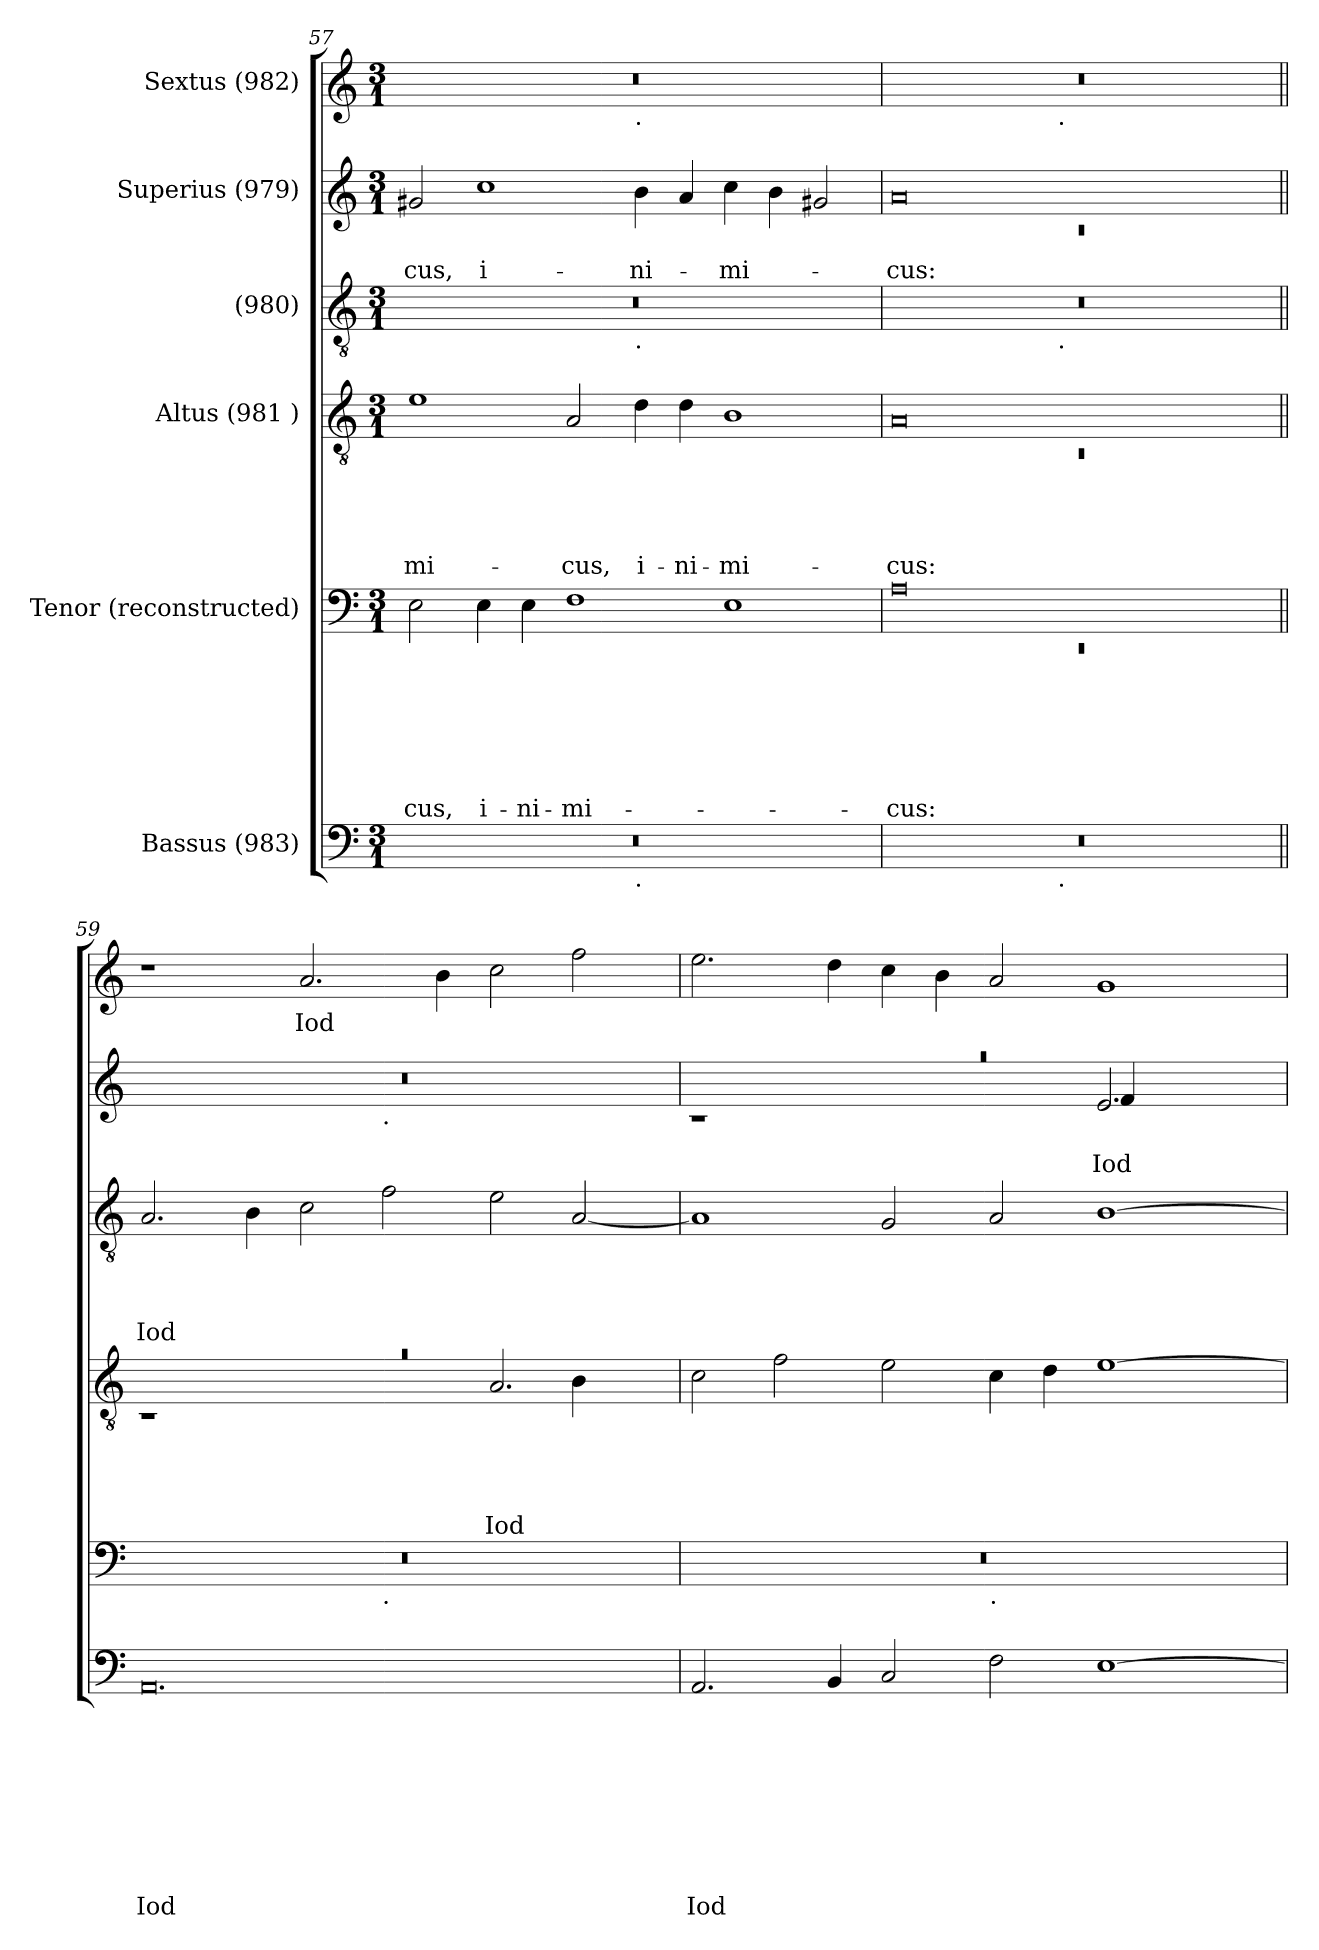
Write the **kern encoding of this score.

**kern	**text	**text	**text	**text	**text	**text	**text	**text	**text	**kern	**text	**text	**text	**text	**text	**text	**text	**kern	**text	**text	**text	**text	**text	**kern	**text	**text	**text	**text	**kern	**text	**text	**kern	**text
*part6	*part6	*part6	*part6	*part6	*part6	*part6	*part6	*part6	*part6	*part5	*part5	*part5	*part5	*part5	*part5	*part5	*part5	*part4	*part4	*part4	*part4	*part4	*part4	*part3	*part3	*part3	*part3	*part3	*part2	*part2	*part2	*part1	*part1
*staff6	*staff6	*staff6	*staff6	*staff6	*staff6	*staff6	*staff6	*staff6	*staff6	*staff5	*staff5	*staff5	*staff5	*staff5	*staff5	*staff5	*staff5	*staff4	*staff4	*staff4	*staff4	*staff4	*staff4	*staff3	*staff3	*staff3	*staff3	*staff3	*staff2	*staff2	*staff2	*staff1	*staff1
*I"Bassus (983)	*	*	*	*	*	*	*	*	*	*I"Tenor (reconstructed)	*	*	*	*	*	*	*	*I"Altus (981 )	*	*	*	*	*	*I"(980)	*	*	*	*	*I"Superius (979)	*	*	*I"Sextus (982)	*
*clefF4	*	*	*	*	*	*	*	*	*	*clefF4	*	*	*	*	*	*	*	*clefGv2	*	*	*	*	*	*clefGv2	*	*	*	*	*clefG2	*	*	*clefG2	*
*k[]	*	*	*	*	*	*	*	*	*	*k[]	*	*	*	*	*	*	*	*k[]	*	*	*	*	*	*k[]	*	*	*	*	*k[]	*	*	*k[]	*
*C:	*	*	*	*	*	*	*	*	*	*C:	*	*	*	*	*	*	*	*C:	*	*	*	*	*	*C:	*	*	*	*	*C:	*	*	*C:	*
*M3/1	*	*	*	*	*	*	*	*	*	*M3/1	*	*	*	*	*	*	*	*M3/1	*	*	*	*	*	*M3/1	*	*	*	*	*M3/1	*	*	*M3/1	*
=57	=57	=57	=57	=57	=57	=57	=57	=57	=57	=57	=57	=57	=57	=57	=57	=57	=57	=57	=57	=57	=57	=57	=57	=57	=57	=57	=57	=57	=57	=57	=57	=57	=57
!	!	!	!	!	!	!	!	!	!	!	!	!	!	!	!	!	!LO:LY:b	!	!	!	!	!	!LO:LY:b	!	!	!	!	!	!	!	!LO:LY:b	!	!
*^	*	*	*	*	*	*	*	*	*	*	*	*	*	*	*	*	*	*	*	*	*	*	*	*^	*	*	*	*	*	*	*	*^	*
0.r	1.ryy	.	.	.	.	.	.	.	.	.	2E\	.	.	.	.	.	.	-cus,	1e	.	.	.	.	-mi-	0.r	1.ryy	.	.	.	.	2g#X/	.	-cus,	0.r	1.ryy	.
!	!	!	!	!	!	!	!	!	!	!	!	!	!	!	!	!	!	!LO:LY:b	!	!	!	!	!	!	!	!	!	!	!	!	!	!	!LO:LY:b:rj	!	!	!
.	.	.	.	.	.	.	.	.	.	.	4E\	.	.	.	.	.	.	i-	.	.	.	.	.	.	.	.	.	.	.	.	1cc	.	i-	.	.	.
!	!	!	!	!	!	!	!	!	!	!	!	!	!	!	!	!	!	!LO:LY:b	!	!	!	!	!	!	!	!	!	!	!	!	!	!	!	!	!	!
.	.	.	.	.	.	.	.	.	.	.	4E\	.	.	.	.	.	.	-ni-	.	.	.	.	.	.	.	.	.	.	.	.	.	.	.	.	.	.
!	!	!	!	!	!	!	!	!	!	!	!	!	!	!	!	!	!	!LO:LY:b	!	!	!	!	!	!LO:LY:b	!	!	!	!	!	!	!	!	!	!	!	!
.	.	.	.	.	.	.	.	.	.	.	1F	.	.	.	.	.	.	-mi-	2A/	.	.	.	.	-cus,	.	.	.	.	.	.	.	.	.	.	.	.
!	!	!	!	!	!	!	!	!	!	!	!	!	!	!	!	!	!	!	!	!	!	!	!	!	!	!	!	!	!	!	!	!	!	!	!LO:TX:b:t=.	!
!	!	!	!	!	!	!	!	!	!	!	!	!	!	!	!	!	!	!	!	!	!	!	!	!	!	!LO:TX:b:t=.	!	!	!	!	!	!	!	!	!	!
!	!LO:TX:b:t=.	!	!	!	!	!	!	!	!	!	!	!	!	!	!	!	!	!	!	!	!	!	!	!	!	!	!	!	!	!	!	!	!	!	!	!
!	!	!	!	!	!	!	!	!	!	!	!	!	!	!	!	!	!	!	!	!	!	!	!	!LO:LY:b	!	!	!	!	!	!	!	!	!LO:LY:b	!	!	!
.	1.ryy	.	.	.	.	.	.	.	.	.	.	.	.	.	.	.	.	.	4d\	.	.	.	.	i-	.	1.ryy	.	.	.	.	4b\	.	-ni-	.	1.ryy	.
!	!	!	!	!	!	!	!	!	!	!	!	!	!	!	!	!	!	!	!	!	!	!	!	!LO:LY:b	!	!	!	!	!	!	!	!	!	!	!	!
.	.	.	.	.	.	.	.	.	.	.	.	.	.	.	.	.	.	.	4d\	.	.	.	.	-ni-	.	.	.	.	.	.	4a/	.	.	.	.	.
!	!	!	!	!	!	!	!	!	!	!	!	!	!	!	!	!	!	!	!	!	!	!	!	!LO:LY:b	!	!	!	!	!	!	!	!	!LO:LY:b	!	!	!
.	.	.	.	.	.	.	.	.	.	.	1E	.	.	.	.	.	.	.	1B	.	.	.	.	-mi-	.	.	.	.	.	.	4cc\	.	-mi-	.	.	.
.	.	.	.	.	.	.	.	.	.	.	.	.	.	.	.	.	.	.	.	.	.	.	.	.	.	.	.	.	.	.	4b\	.	.	.	.	.
.	.	.	.	.	.	.	.	.	.	.	.	.	.	.	.	.	.	.	.	.	.	.	.	.	.	.	.	.	.	.	2g#X/	.	.	.	.	.
=58	=58	=58	=58	=58	=58	=58	=58	=58	=58	=58	=58	=58	=58	=58	=58	=58	=58	=58	=58	=58	=58	=58	=58	=58	=58	=58	=58	=58	=58	=58	=58	=58	=58	=58	=58	=58
*	*	*	*	*	*	*	*	*	*	*	*^	*	*	*	*	*	*	*	*^	*	*	*	*	*	*	*	*	*	*	*	*^	*	*	*	*	*
!	!	!	!	!	!	!	!	!	!	!	!	!LO:N:vis=1	!	!	!	!	!	!	!LO:LY:b	!	!LO:N:vis=1	!	!	!	!	!LO:LY:b	!	!	!	!	!	!	!	!LO:N:vis=1	!	!LO:LY:b	!	!	!
0.r	1ryy	.	.	.	.	.	.	.	.	.	0A	0.rEE	.	.	.	.	.	.	-cus:	0A	0.rC	.	.	.	.	-cus:	0.r	1ryy	.	.	.	.	0a	0.rc	.	-cus:	0.r	1ryy	.
.	4..ryy	.	.	.	.	.	.	.	.	.	.	.	.	.	.	.	.	.	.	.	.	.	.	.	.	.	.	4..ryy	.	.	.	.	.	.	.	.	.	4..ryy	.
!	!	!	!	!	!	!	!	!	!	!	!	!	!	!	!	!	!	!	!	!	!	!	!	!	!	!	!	!	!	!	!	!	!	!	!	!	!	!LO:TX:b:t=.	!
!	!	!	!	!	!	!	!	!	!	!	!	!	!	!	!	!	!	!	!	!	!	!	!	!	!	!	!	!LO:TX:b:t=.	!	!	!	!	!	!	!	!	!	!	!
!	!LO:TX:b:t=.	!	!	!	!	!	!	!	!	!	!	!	!	!	!	!	!	!	!	!	!	!	!	!	!	!	!	!	!	!	!	!	!	!	!	!	!	!	!
.	1ryy	.	.	.	.	.	.	.	.	.	.	.	.	.	.	.	.	.	.	.	.	.	.	.	.	.	.	1ryy	.	.	.	.	.	.	.	.	.	1ryy	.
.	.	.	.	.	.	.	.	.	.	.	1ryy	.	.	.	.	.	.	.	.	1ryy	.	.	.	.	.	.	.	.	.	.	.	.	1ryy	.	.	.	.	.	.
.	2ryy	.	.	.	.	.	.	.	.	.	.	.	.	.	.	.	.	.	.	.	.	.	.	.	.	.	.	2ryy	.	.	.	.	.	.	.	.	.	2ryy	.
.	16ryy	.	.	.	.	.	.	.	.	.	.	.	.	.	.	.	.	.	.	.	.	.	.	.	.	.	.	16ryy	.	.	.	.	.	.	.	.	.	16ryy	.
=59||	=59||	=59||	=59||	=59||	=59||	=59||	=59||	=59||	=59||	=59||	=59||	=59||	=59||	=59||	=59||	=59||	=59||	=59||	=59||	=59||	=59||	=59||	=59||	=59||	=59||	=59||	=59||	=59||	=59||	=59||	=59||	=59||	=59||	=59||	=59||	=59||	=59||	=59||	=59||
!	!	!	!	!	!	!	!	!	!	!LO:LY:b	!	!	!	!	!	!	!	!	!	!LO:N:vis=1	!	!	!	!	!	!	!	!	!	!	!	!LO:LY:b	!	!	!	!	!	!	!
*v	*v	*	*	*	*	*	*	*	*	*	*	*	*	*	*	*	*	*	*	*	*^	*	*	*	*	*	*v	*v	*	*	*	*	*	*	*	*	*v	*v	*
0.AA	.	.	.	.	.	.	.	.	Iod	0.r	1.ryy	.	.	.	.	.	.	.	0.ra	1rC	0ryy	.	.	.	.	.	2.A/	.	.	.	-Iod	0.r	1.ryy	.	.	1r	.
.	.	.	.	.	.	.	.	.	.	.	.	.	.	.	.	.	.	.	.	.	.	.	.	.	.	.	4B\	.	.	.	.	.	.	.	.	.	.
!	!	!	!	!	!	!	!	!	!	!	!	!	!	!	!	!	!	!	!	!	!	!	!	!	!	!	!	!	!	!	!	!	!	!	!	!	!LO:LY:b
.	.	.	.	.	.	.	.	.	.	.	.	.	.	.	.	.	.	.	.	1ryy	.	.	.	.	.	.	2c\	.	.	.	.	.	.	.	.	2.a/	Iod
!	!	!	!	!	!	!	!	!	!	!	!	!	!	!	!	!	!	!	!	!	!	!	!	!	!	!	!	!	!	!	!	!	!LO:TX:b:t=.	!	!	!	!
!	!	!	!	!	!	!	!	!	!	!	!LO:TX:b:t=.	!	!	!	!	!	!	!	!	!	!	!	!	!	!	!	!	!	!	!	!	!	!	!	!	!	!
.	.	.	.	.	.	.	.	.	.	.	1.ryy	.	.	.	.	.	.	.	.	.	.	.	.	.	.	.	2f\	.	.	.	.	.	1.ryy	.	.	.	.
.	.	.	.	.	.	.	.	.	.	.	.	.	.	.	.	.	.	.	.	.	.	.	.	.	.	.	.	.	.	.	.	.	.	.	.	4b\	.
!	!	!	!	!	!	!	!	!	!	!	!	!	!	!	!	!	!	!	!	!	!	!	!	!	!	!LO:LY:b	!	!	!	!	!	!	!	!	!	!	!
.	.	.	.	.	.	.	.	.	.	.	.	.	.	.	.	.	.	.	.	2.A/	2ryy	.	.	.	.	Iod	2e\	.	.	.	.	.	.	.	.	2cc\	.
.	.	.	.	.	.	.	.	.	.	.	.	.	.	.	.	.	.	.	.	.	4B\	.	.	.	.	.	[<2A/	.	.	.	.	.	.	.	.	2ff\	.
.	.	.	.	.	.	.	.	.	.	.	.	.	.	.	.	.	.	.	.	4ryy	4ryy	.	.	.	.	.	.	.	.	.	.	.	.	.	.	.	.
!!LO:LB:g=z
=60	=60	=60	=60	=60	=60	=60	=60	=60	=60	=60	=60	=60	=60	=60	=60	=60	=60	=60	=60	=60	=60	=60	=60	=60	=60	=60	=60	=60	=60	=60	=60	=60	=60	=60	=60	=60	=60
!	!	!	!	!	!	!	!	!	!LO:LY:b	!	!	!	!	!	!	!	!	!	!	!	!	!	!	!	!	!	!	!	!	!	!	!LO:N:vis=1	!	!	!	!	!
*	*	*	*	*	*	*	*	*	*	*	*	*	*	*	*	*	*	*	*v	*v	*v	*	*	*	*	*	*	*	*	*	*	*	*^	*	*	*	*
2.AA/	.	.	.	.	.	.	.	.	Iod	0.r	1.ryy	.	.	.	.	.	.	.	2c\	.	.	.	.	.	1A]	.	.	.	.	0.raa	1rc	0ryy	.	.	2.ee\	.
.	.	.	.	.	.	.	.	.	.	.	.	.	.	.	.	.	.	.	2f\	.	.	.	.	.	.	.	.	.	.	.	.	.	.	.	.	.
4BB/	.	.	.	.	.	.	.	.	.	.	.	.	.	.	.	.	.	.	.	.	.	.	.	.	.	.	.	.	.	.	.	.	.	.	4dd\	.
2C/	.	.	.	.	.	.	.	.	.	.	.	.	.	.	.	.	.	.	2e\	.	.	.	.	.	2G/	.	.	.	.	.	1ryy	.	.	.	4cc\	.
.	.	.	.	.	.	.	.	.	.	.	.	.	.	.	.	.	.	.	.	.	.	.	.	.	.	.	.	.	.	.	.	.	.	.	4b\	.
!	!	!	!	!	!	!	!	!	!	!	!LO:TX:b:t=.	!	!	!	!	!	!	!	!	!	!	!	!	!	!	!	!	!	!	!	!	!	!	!	!	!
2F\	.	.	.	.	.	.	.	.	.	.	1.ryy	.	.	.	.	.	.	.	4c\	.	.	.	.	.	2A/	.	.	.	.	.	.	.	.	.	2a/	.
.	.	.	.	.	.	.	.	.	.	.	.	.	.	.	.	.	.	.	4d\	.	.	.	.	.	.	.	.	.	.	.	.	.	.	.	.	.
!	!	!	!	!	!	!	!	!	!	!	!	!	!	!	!	!	!	!	!	!	!	!	!	!	!	!	!	!	!	!	!	!	!	!LO:LY:b	!	!
[>1E	.	.	.	.	.	.	.	.	.	.	.	.	.	.	.	.	.	.	[>1e	.	.	.	.	.	[>1B	.	.	.	.	.	2.e/	4f/	.	Iod	1g	.
.	.	.	.	.	.	.	.	.	.	.	.	.	.	.	.	.	.	.	.	.	.	.	.	.	.	.	.	.	.	.	.	2.ryy	.	.	.	.
.	.	.	.	.	.	.	.	.	.	.	.	.	.	.	.	.	.	.	.	.	.	.	.	.	.	.	.	.	.	.	4ryy	.	.	.	.	.
*	*	*	*	*	*	*	*	*	*	*v	*v	*	*	*	*	*	*	*	*	*	*	*	*	*	*	*	*	*	*	*v	*v	*v	*	*	*	*
=	=	=	=	=	=	=	=	=	=	=	=	=	=	=	=	=	=	=	=	=	=	=	=	=	=	=	=	=	=	=	=	=	=
*-	*-	*-	*-	*-	*-	*-	*-	*-	*-	*-	*-	*-	*-	*-	*-	*-	*-	*-	*-	*-	*-	*-	*-	*-	*-	*-	*-	*-	*-	*-	*-	*-	*-
